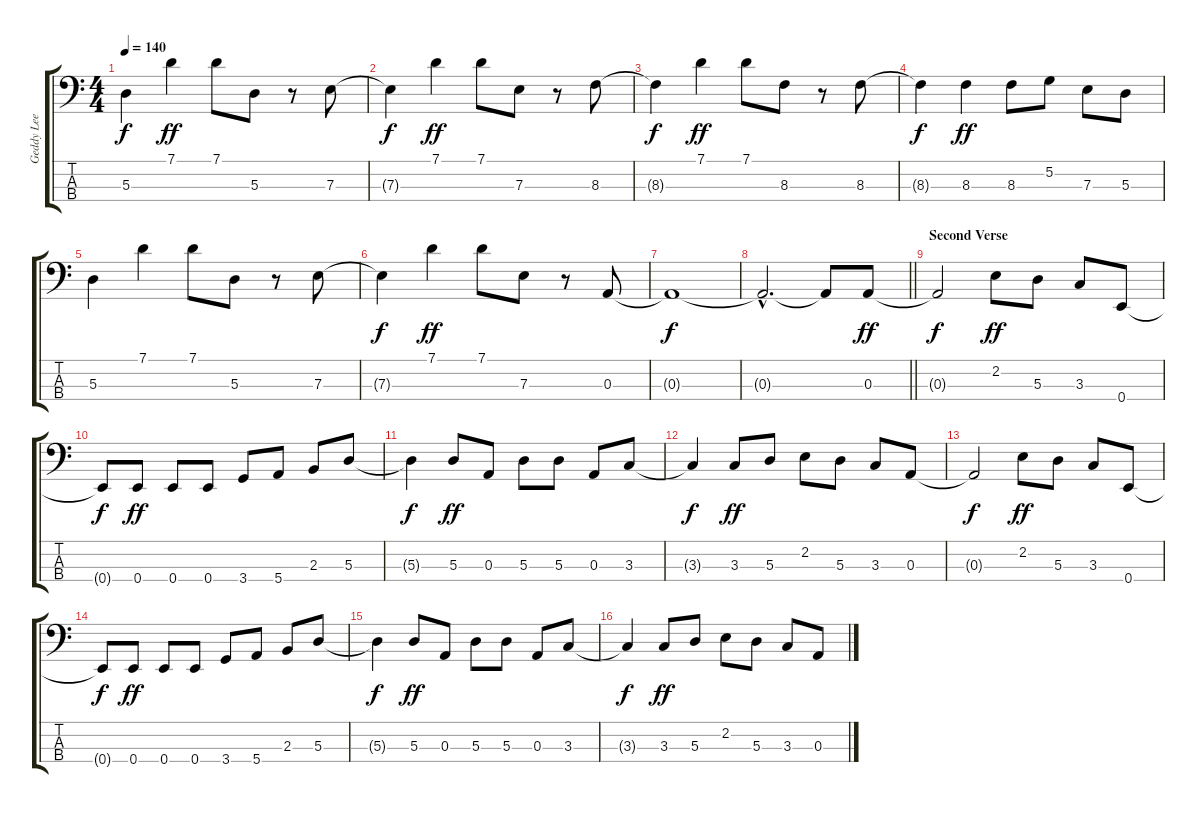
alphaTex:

\track ("Geddy Lee " "Geddy Lee ") {instrument electricbasspick}
\staff {score tabs}
\tuning (G2 D2 A1 E1) {hide}
\ts (4 4)
\tempo 140
\clef f4
\ks c
5.3{t}.4{dy f} 7.1.4{dy ff} 7.1.8 5.3.8 r.8 7.3.8 |
7.3{t}.4{dy f} 7.1.4{dy ff} 7.1.8 7.3.8 r.8 8.3.8 |
8.3{t}.4{dy f} 7.1.4{dy ff} 7.1.8 8.3.8 r.8 8.3.8 |
8.3{t}.4{dy f} 8.3.4{dy ff} 8.3.8 5.2.8 7.3.8 5.3.8 |
5.3.4 7.1.4 7.1.8 5.3.8 r.8 7.3.8 |
7.3{t}.4{dy f} 7.1.4{dy ff} 7.1.8 7.3.8 r.8 0.3.8 |
0.3{t}.1{dy f} |
\barLineRight lightlight
0.3{hac t}.2{d} 0.3{t}.8 0.3.8{dy ff} |
\section ("" "Second Verse")
0.3{t}.2{dy f} 2.2.8{dy ff} 5.3.8 3.3.8 0.4.8 |
0.4{t}.8{dy f} 0.4.8{dy ff} 0.4.8 0.4.8 3.4.8 5.4.8 2.3.8 5.3.8 |
5.3{t}.4{dy f} 5.3.8{dy ff} 0.3.8 5.3.8 5.3.8 0.3.8 3.3.8 |
3.3{t}.4{dy f} 3.3.8{dy ff} 5.3.8 2.2.8 5.3.8 3.3.8 0.3.8 |
0.3{t}.2{dy f} 2.2.8{dy ff} 5.3.8 3.3.8 0.4.8 |
0.4{t}.8{dy f} 0.4.8{dy ff} 0.4.8 0.4.8 3.4.8 5.4.8 2.3.8 5.3.8 |
5.3{t}.4{dy f} 5.3.8{dy ff} 0.3.8 5.3.8 5.3.8 0.3.8 3.3.8 |
3.3{t}.4{dy f} 3.3.8{dy ff} 5.3.8 2.2.8 5.3.8 3.3.8 0.3.8
